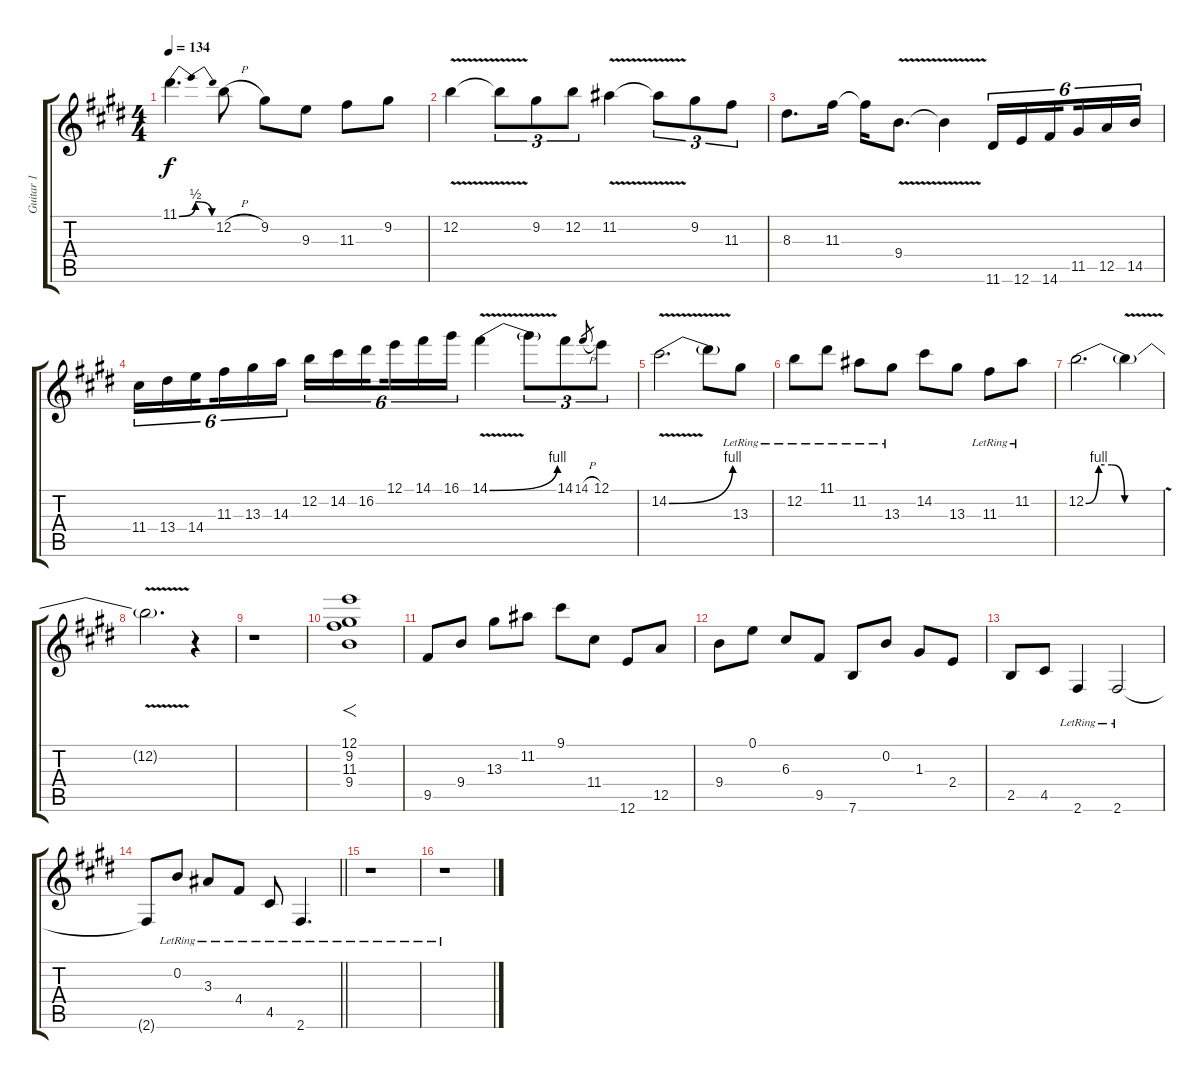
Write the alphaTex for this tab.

\track ("Guitar 1" "Guitar 1") {instrument overdrivenguitar}
\staff {score tabs}
\tuning (E4 B3 G3 D3 A2 E2) {hide}
\ts (4 4)
\tempo 134
\clef g2
\ks e
11.1{be (bendrelease 0 0 20 2 40 2 60 0)}.4{d dy f} 12.2{h}.8 9.2.8 9.3.8 11.3.8 9.2.8 |
12.2{v}.4 12.2{t}.8{tu (3 2)} 9.2.8{tu (3 2)} 12.2.8{tu (3 2)} 11.2{v}.4 11.2{t}.8{tu (3 2)} 9.2.8{tu (3 2)} 11.3.8{tu (3 2)} |
8.3.8{d} 11.3.16 11.3{t}.16 9.4{v}.8{d} 9.4{t}.4 11.6.16{tu (6 4)} 12.6.16{tu (6 4)} 14.6.16{tu (6 4) beam splitsecondary} 11.5.16{tu (6 4)} 12.5.16{tu (6 4)} 14.5.16{tu (6 4)} |
11.4.16{tu (6 4)} 13.4.16{tu (6 4)} 14.4.16{tu (6 4) beam splitsecondary} 11.3.16{tu (6 4)} 13.3.16{tu (6 4)} 14.3.16{tu (6 4)} 12.2.16{tu (6 4)} 14.2.16{tu (6 4)} 16.2.16{tu (6 4) beam splitsecondary} 12.1.16{tu (6 4)} 14.1.16{tu (6 4)} 16.1.16{tu (6 4)} 14.1{be (bend 0 0 60 4) v}.4 14.1{t}.8{tu (3 2)} 14.1.8{tu (3 2)} 14.1{h}.8{gr} 12.1.8{tu (3 2)} |
14.2{be (bend 0 0 60 4) v}.2{d} 14.2{t}.8 13.3{lr}.8 |
12.2{lr}.8 11.1{lr}.8 11.2{lr}.8 13.3{lr}.8 14.2.8 13.3.8 11.3{lr}.8 11.2{lr}.8 |
12.2{be (custom 0 0 10 4 20 4 30 0 60 0)}.2{d} 12.2{v t}.4 |
12.2{t}.2{d} r.4 |
r.1 |
(12.1 9.2 11.3 9.4).1{f} |
9.5.8 9.4.8 13.3.8 11.2.8 9.1.8 11.4.8 12.6.8 12.5.8 |
9.4.8 0.1.8 6.3.8 9.5.8 7.6.8 0.2.8 1.3.8 2.4.8 |
2.5.8 4.5.8 2.6{lr}.4 2.6{lr}.2 |
\barLineRight lightlight
2.6{t}.8 0.2{lr}.8 3.3{lr}.8 4.4{lr}.8 4.5{lr}.8 2.6{lr}.4{d} |
r.1 |
r.1
